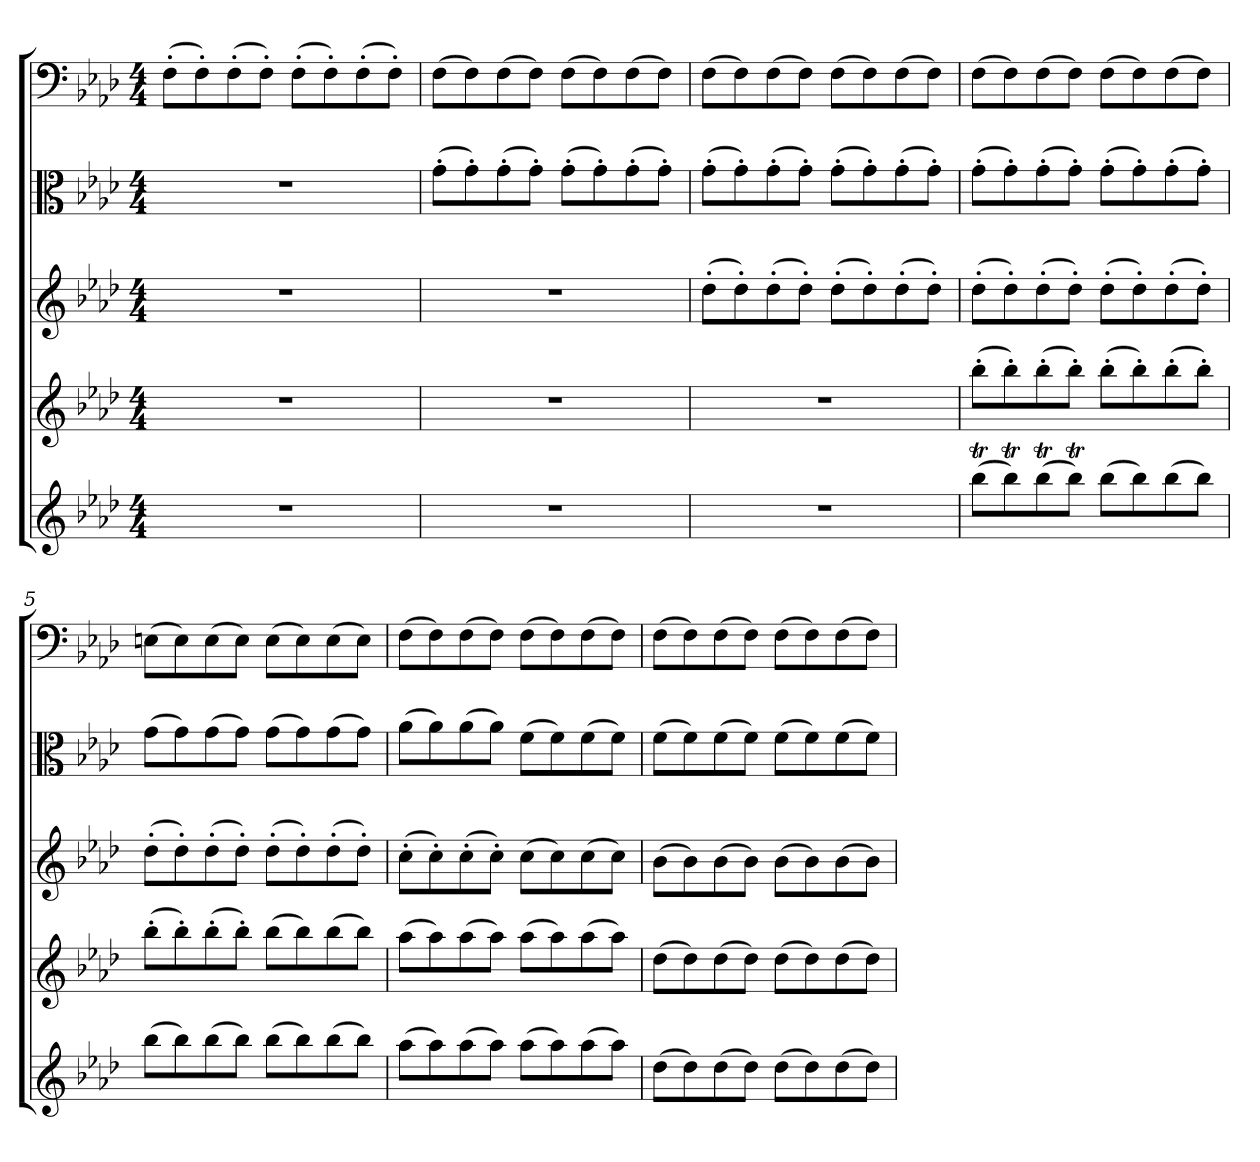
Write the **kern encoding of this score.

**kern	**kern	**kern	**kern	**kern
*part5	*part4	*part3	*part2	*part1
*staff5	*staff4	*staff3	*staff2	*staff1
*clefG2	*clefG2	*clefG2	*clefC3	*clefF4
*k[b-e-a-d-]	*k[b-e-a-d-]	*k[b-e-a-d-]	*k[b-e-a-d-]	*k[b-e-a-d-]
*f:	*f:	*f:	*f:	*f:
*M4/4	*M4/4	*M4/4	*M4/4	*M4/4
=1	=1	=1	=1	=1
1r	1r	1r	1r	(8F'\L
.	.	.	.	8F'\)
.	.	.	.	(8F'\
.	.	.	.	8F'\J)
.	.	.	.	(8F'\L
.	.	.	.	8F'\)
.	.	.	.	(8F'\
.	.	.	.	8F'\J)
=2	=2	=2	=2	=2
1r	1r	1r	(8g'\L	(8F\L
.	.	.	8g'\)	8F\)
.	.	.	(8g'\	(8F\
.	.	.	8g'\J)	8F\J)
.	.	.	(8g'\L	(8F\L
.	.	.	8g'\)	8F\)
.	.	.	(8g'\	(8F\
.	.	.	8g'\J)	8F\J)
=3	=3	=3	=3	=3
1r	1r	(8dd-'\L	(8g'\L	(8F\L
.	.	8dd-'\)	8g'\)	8F\)
.	.	(8dd-'\	(8g'\	(8F\
.	.	8dd-'\J)	8g'\J)	8F\J)
.	.	(8dd-'\L	(8g'\L	(8F\L
.	.	8dd-'\)	8g'\)	8F\)
.	.	(8dd-'\	(8g'\	(8F\
.	.	8dd-'\J)	8g'\J)	8F\J)
=4	=4	=4	=4	=4
(8bb-T\L	(8bb-'\L	(8dd-'\L	(8g'\L	(8F\L
8bb-T\)	8bb-'\)	8dd-'\)	8g'\)	8F\)
(8bb-T\	(8bb-'\	(8dd-'\	(8g'\	(8F\
8bb-T\J)	8bb-'\J)	8dd-'\J)	8g'\J)	8F\J)
(8bb-\L	(8bb-'\L	(8dd-'\L	(8g'\L	(8F\L
8bb-\)	8bb-'\)	8dd-'\)	8g'\)	8F\)
(8bb-\	(8bb-'\	(8dd-'\	(8g'\	(8F\
8bb-\J)	8bb-'\J)	8dd-'\J)	8g'\J)	8F\J)
=5	=5	=5	=5	=5
(8bb-\L	(8bb-'\L	(8dd-'\L	(8g\L	(8En\L
8bb-\)	8bb-'\)	8dd-'\)	8g\)	8E\)
(8bb-\	(8bb-'\	(8dd-'\	(8g\	(8E\
8bb-\J)	8bb-'\J)	8dd-'\J)	8g\J)	8E\J)
(8bb-\L	(8bb-\L	(8dd-'\L	(8g\L	(8E\L
8bb-\)	8bb-\)	8dd-'\)	8g\)	8E\)
(8bb-\	(8bb-\	(8dd-'\	(8g\	(8E\
8bb-\J)	8bb-\J)	8dd-'\J)	8g\J)	8E\J)
=6	=6	=6	=6	=6
(8aa-\L	(8aa-\L	(8cc'\L	(8a-\L	(8F\L
8aa-\)	8aa-\)	8cc'\)	8a-\)	8F\)
(8aa-\	(8aa-\	(8cc'\	(8a-\	(8F\
8aa-\J)	8aa-\J)	8cc'\J)	8a-\J)	8F\J)
(8aa-\L	(8aa-\L	(8cc\L	(8f\L	(8F\L
8aa-\)	8aa-\)	8cc\)	8f\)	8F\)
(8aa-\	(8aa-\	(8cc\	(8f\	(8F\
8aa-\J)	8aa-\J)	8cc\J)	8f\J)	8F\J)
=7	=7	=7	=7	=7
(8dd-\L	(8dd-\L	(8b-\L	(8f\L	(8F\L
8dd-\)	8dd-\)	8b-\)	8f\)	8F\)
(8dd-\	(8dd-\	(8b-\	(8f\	(8F\
8dd-\J)	8dd-\J)	8b-\J)	8f\J)	8F\J)
(8dd-\L	(8dd-\L	(8b-\L	(8f\L	(8F\L
8dd-\)	8dd-\)	8b-\)	8f\)	8F\)
(8dd-\	(8dd-\	(8b-\	(8f\	(8F\
8dd-\J)	8dd-\J)	8b-\J)	8f\J)	8F\J)
=	=	=	=	=
*-	*-	*-	*-	*-
